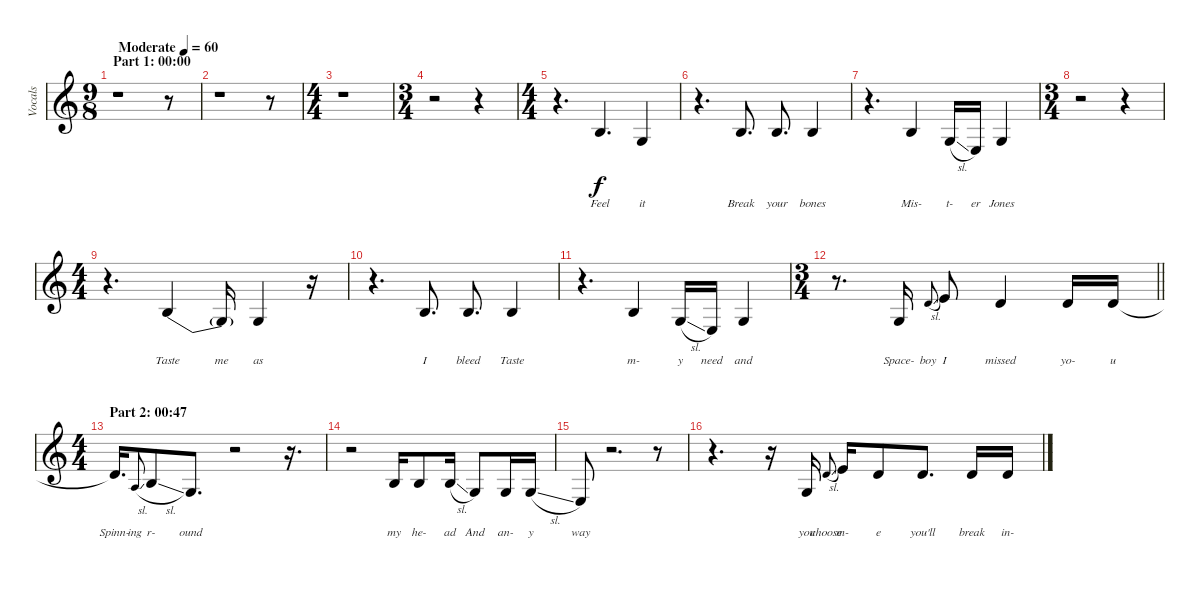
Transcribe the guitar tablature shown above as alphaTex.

\track ("Vocals" "Vocals") {instrument sopranosax}
\staff {score}
\tuning (E4 B3 G3 D3 A2 E2) {hide}
\ts (9 8)
\section ("" "Part 1: 00:00")
\tempo (60 "Moderate")
\clef g2
\ks c
r.1{dy f instrument sopranosax} r.8 |
r.1 r.8 |
\ts (4 4)
r.1 |
\ts (3 4)
r.2 r.4 |
\ts (4 4)
r.4{d} 5.4{be (custom 0 8 30 8 45 0 60 0)}.4{d lyrics (0 "Feel") lyrics (1 "") lyrics (2 "") lyrics (3 "") lyrics (4 "")} 5.4.4{lyrics (0 "it") lyrics (1 "") lyrics (2 "") lyrics (3 "") lyrics (4 "")} |
r.4{d} 9.4.8{d lyrics (0 "Break") lyrics (1 "") lyrics (2 "") lyrics (3 "") lyrics (4 "")} 9.4.8{d lyrics (0 "your") lyrics (1 "") lyrics (2 "") lyrics (3 "") lyrics (4 "")} 9.4{be (custom 0 0 5 0 15 2 25 0 60 0)}.4{lyrics (0 "bones") lyrics (1 "") lyrics (2 "") lyrics (3 "") lyrics (4 "")} |
r.4{d} 5.4{be (custom 0 8 30 8 45 0 60 0)}.4{lyrics (0 "Mis-") lyrics (1 "") lyrics (2 "") lyrics (3 "") lyrics (4 "")} 5.4{sl}.16{lyrics (0 "t-") lyrics (1 "") lyrics (2 "") lyrics (3 "") lyrics (4 "")} 2.4.16{lyrics (0 "er") lyrics (1 "") lyrics (2 "") lyrics (3 "") lyrics (4 "")} 5.4.4{lyrics (0 "Jones") lyrics (1 "") lyrics (2 "") lyrics (3 "") lyrics (4 "")} |
\ts (3 4)
r.2 r.4 |
\ts (4 4)
r.4{d} 5.4{be (custom 0 8 15 8 40 0 60 0)}.4{lyrics (0 "Taste") lyrics (1 "") lyrics (2 "") lyrics (3 "") lyrics (4 "")} 5.4{t}.16{lyrics (0 "me") lyrics (1 "") lyrics (2 "") lyrics (3 "") lyrics (4 "")} 5.4.4{lyrics (0 "as") lyrics (1 "") lyrics (2 "") lyrics (3 "") lyrics (4 "")} r.16 |
r.4{d} 9.4.8{d lyrics (0 "I") lyrics (1 "") lyrics (2 "") lyrics (3 "") lyrics (4 "")} 9.4.8{d lyrics (0 "bleed") lyrics (1 "") lyrics (2 "") lyrics (3 "") lyrics (4 "")} 9.4{be (custom 0 0 5 0 15 2 25 0 35 2 45 0 60 0)}.4{lyrics (0 "Taste") lyrics (1 "") lyrics (2 "") lyrics (3 "") lyrics (4 "")} |
r.4{d} 5.4{be (custom 0 8 30 8 45 0 60 0)}.4{lyrics (0 "m-") lyrics (1 "") lyrics (2 "") lyrics (3 "") lyrics (4 "")} 5.4{sl}.16{lyrics (0 "y") lyrics (1 "") lyrics (2 "") lyrics (3 "") lyrics (4 "")} 2.4.16{lyrics (0 "need") lyrics (1 "") lyrics (2 "") lyrics (3 "") lyrics (4 "")} 5.4.4{lyrics (0 "and") lyrics (1 "") lyrics (2 "") lyrics (3 "") lyrics (4 "")} |
\ts (3 4)
\barLineRight lightlight
r.8{d} 5.4.16{lyrics (0 "Space-") lyrics (1 "") lyrics (2 "") lyrics (3 "") lyrics (4 "")} 7.3{sl}.8{lyrics (0 "boy") lyrics (1 "") lyrics (2 "") lyrics (3 "") lyrics (4 "") gr onbeat} 9.3.8{lyrics (0 "I") lyrics (1 "") lyrics (2 "") lyrics (3 "") lyrics (4 "")} 7.3.4{lyrics (0 "missed") lyrics (1 "") lyrics (2 "") lyrics (3 "") lyrics (4 "")} 7.3.16{lyrics (0 "yo-") lyrics (1 "") lyrics (2 "") lyrics (3 "") lyrics (4 "")} 7.3.16{lyrics (0 "u") lyrics (1 "") lyrics (2 "") lyrics (3 "") lyrics (4 "")} |
\ts (4 4)
\section ("" "Part 2: 00:47")
7.3{t}.16{d lyrics (0 "Spinn-") lyrics (1 "") lyrics (2 "") lyrics (3 "") lyrics (4 "")} 2.3{sl}.8{lyrics (0 "ing") lyrics (1 "") lyrics (2 "") lyrics (3 "") lyrics (4 "") gr onbeat} 4.3{sl}.8{lyrics (0 "r-") lyrics (1 "") lyrics (2 "") lyrics (3 "") lyrics (4 "")} 0.3.8{d lyrics (0 "ound") lyrics (1 "") lyrics (2 "") lyrics (3 "") lyrics (4 "")} r.2 r.16{d} |
r.2 9.4.16{lyrics (0 "my") lyrics (1 "") lyrics (2 "") lyrics (3 "") lyrics (4 "")} 9.4.8{lyrics (0 "he-") lyrics (1 "") lyrics (2 "") lyrics (3 "") lyrics (4 "")} 9.4{sl}.16{lyrics (0 "ad") lyrics (1 "") lyrics (2 "") lyrics (3 "") lyrics (4 "")} 5.4.8{lyrics (0 "And") lyrics (1 "") lyrics (2 "") lyrics (3 "") lyrics (4 "")} 5.4.16{lyrics (0 "an-") lyrics (1 "") lyrics (2 "") lyrics (3 "") lyrics (4 "")} 5.4{sl}.16{lyrics (0 "y") lyrics (1 "") lyrics (2 "") lyrics (3 "") lyrics (4 "")} |
2.4.8{lyrics (0 "way") lyrics (1 "") lyrics (2 "") lyrics (3 "") lyrics (4 "")} r.2{d} r.8 |
r.4{d} r.16 5.4.16{lyrics (0 "you") lyrics (1 "") lyrics (2 "") lyrics (3 "") lyrics (4 "")} 7.3{sl}.8{lyrics (0 "choose") lyrics (1 "") lyrics (2 "") lyrics (3 "") lyrics (4 "") gr onbeat} 9.3.16{lyrics (0 "m-") lyrics (1 "") lyrics (2 "") lyrics (3 "") lyrics (4 "")} 7.3.8{lyrics (0 "e") lyrics (1 "") lyrics (2 "") lyrics (3 "") lyrics (4 "")} 7.3.8{d lyrics (0 "you'll") lyrics (1 "") lyrics (2 "") lyrics (3 "") lyrics (4 "")} 7.3.16{lyrics (0 "break") lyrics (1 "") lyrics (2 "") lyrics (3 "") lyrics (4 "")} 7.3.16{lyrics (0 "in-") lyrics (1 "") lyrics (2 "") lyrics (3 "") lyrics (4 "")}
